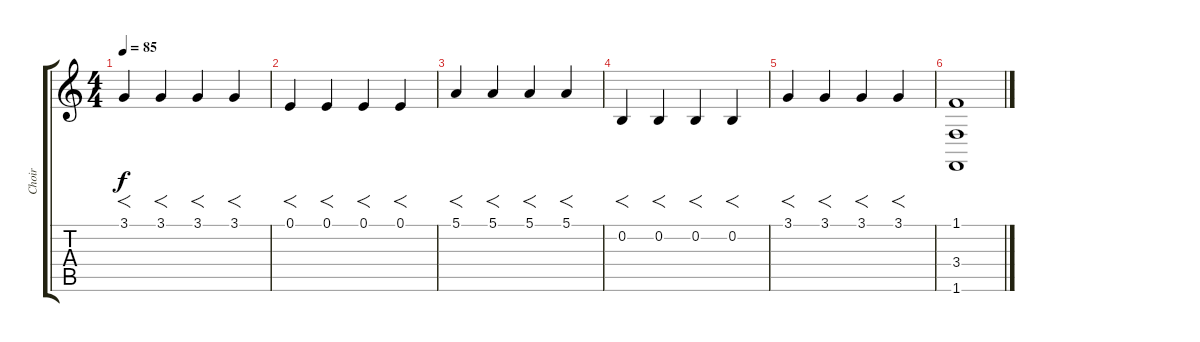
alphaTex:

\track ("Choir" "Choir") {instrument choiraahs}
\staff {score tabs}
\tuning (E4 B3 G3 D3 A2 E2) {hide}
\ts (4 4)
\tempo 85
\clef g2
\ks c
3.1.4{f dy f} 3.1.4{f} 3.1.4{f} 3.1.4{f} |
0.1.4{f volume 10} 0.1.4{f} 0.1.4{f} 0.1.4{f} |
5.1.4{f} 5.1.4{f} 5.1.4{f} 5.1.4{f} |
0.2.4{f} 0.2.4{f} 0.2.4{f} 0.2.4{f} |
3.1.4{f} 3.1.4{f} 3.1.4{f} 3.1.4{f} |
(1.1 3.4 1.6).1
